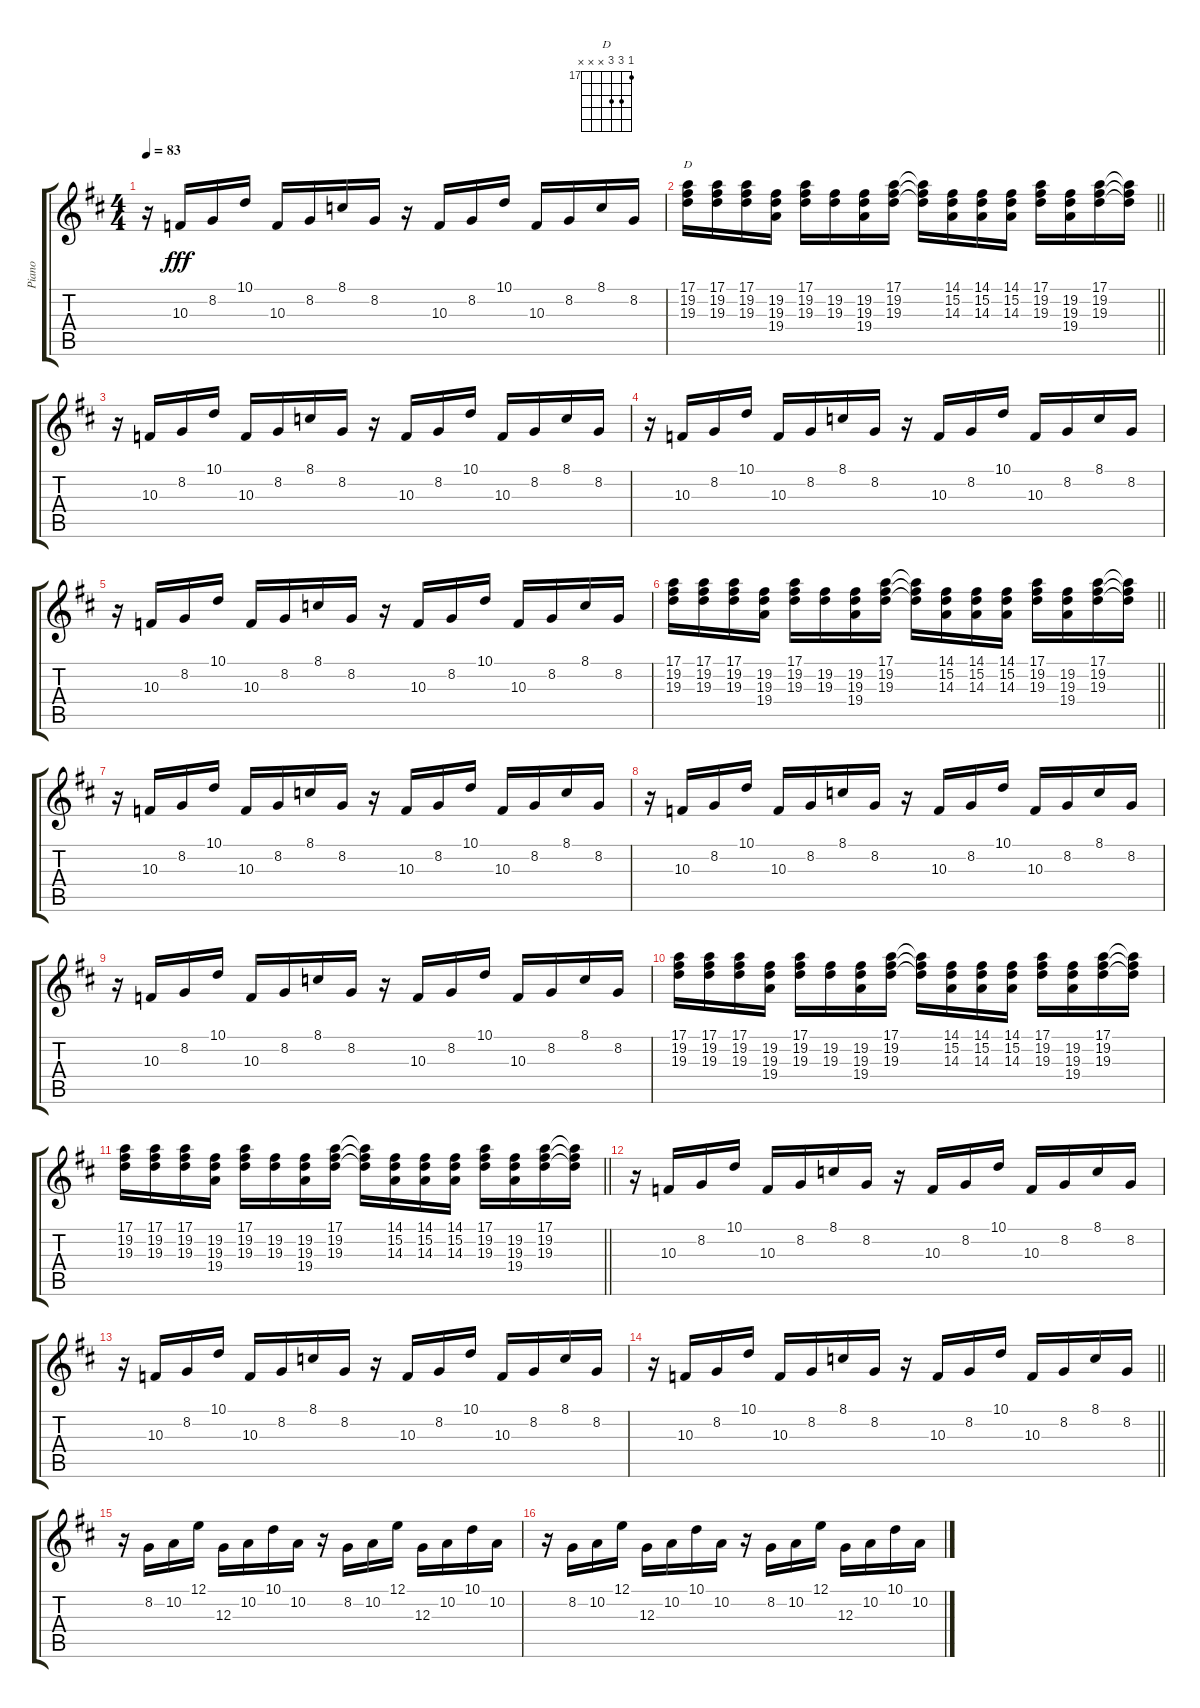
\track ("Piano" "Piano") {instrument electricgrandpiano}
\staff {score tabs}
\tuning (E4 B3 G3 D3 A2 E2) {hide}
\chord ("D" 17 19 19 x x x) {firstfret 17}
\ts (4 4)
\tempo 83
\clef g2
\ks d
r.16{dy fff} 10.3.16 8.2.16 10.1.16 10.3.16 8.2.16 8.1.16 8.2.16 r.16 10.3.16 8.2.16 10.1.16 10.3.16 8.2.16 8.1.16 8.2.16 |
\barLineRight lightlight
(17.1 19.2 19.3).16{ch "D"} (17.1 19.2 19.3).16 (17.1 19.2 19.3).16 (19.2 19.3 19.4).16 (17.1 19.2 19.3).16 (19.2 19.3).16 (19.2 19.3 19.4).16 (17.1 19.2 19.3).16 (17.1{t} 19.2{t} 19.3{t}).16 (14.1 15.2 14.3).16 (14.1 15.2 14.3).16 (14.1 15.2 14.3).16 (17.1 19.2 19.3).16 (19.2 19.3 19.4).16 (17.1 19.2 19.3).16 (17.1{t} 19.2{t} 19.3{t}).16 |
r.16 10.3.16 8.2.16 10.1.16 10.3.16 8.2.16 8.1.16 8.2.16 r.16 10.3.16 8.2.16 10.1.16 10.3.16 8.2.16 8.1.16 8.2.16 |
r.16 10.3.16 8.2.16 10.1.16 10.3.16 8.2.16 8.1.16 8.2.16 r.16 10.3.16 8.2.16 10.1.16 10.3.16 8.2.16 8.1.16 8.2.16 |
r.16 10.3.16 8.2.16 10.1.16 10.3.16 8.2.16 8.1.16 8.2.16 r.16 10.3.16 8.2.16 10.1.16 10.3.16 8.2.16 8.1.16 8.2.16 |
\barLineRight lightlight
(17.1 19.2 19.3).16 (17.1 19.2 19.3).16 (17.1 19.2 19.3).16 (19.2 19.3 19.4).16 (17.1 19.2 19.3).16 (19.2 19.3).16 (19.2 19.3 19.4).16 (17.1 19.2 19.3).16 (17.1{t} 19.2{t} 19.3{t}).16 (14.1 15.2 14.3).16 (14.1 15.2 14.3).16 (14.1 15.2 14.3).16 (17.1 19.2 19.3).16 (19.2 19.3 19.4).16 (17.1 19.2 19.3).16 (17.1{t} 19.2{t} 19.3{t}).16 |
r.16 10.3.16 8.2.16 10.1.16 10.3.16 8.2.16 8.1.16 8.2.16 r.16 10.3.16 8.2.16 10.1.16 10.3.16 8.2.16 8.1.16 8.2.16 |
r.16 10.3.16 8.2.16 10.1.16 10.3.16 8.2.16 8.1.16 8.2.16 r.16 10.3.16 8.2.16 10.1.16 10.3.16 8.2.16 8.1.16 8.2.16 |
r.16 10.3.16 8.2.16 10.1.16 10.3.16 8.2.16 8.1.16 8.2.16 r.16 10.3.16 8.2.16 10.1.16 10.3.16 8.2.16 8.1.16 8.2.16 |
(17.1 19.2 19.3).16 (17.1 19.2 19.3).16 (17.1 19.2 19.3).16 (19.2 19.3 19.4).16 (17.1 19.2 19.3).16 (19.2 19.3).16 (19.2 19.3 19.4).16 (17.1 19.2 19.3).16 (17.1{t} 19.2{t} 19.3{t}).16 (14.1 15.2 14.3).16 (14.1 15.2 14.3).16 (14.1 15.2 14.3).16 (17.1 19.2 19.3).16 (19.2 19.3 19.4).16 (17.1 19.2 19.3).16 (17.1{t} 19.2{t} 19.3{t}).16 |
\barLineRight lightlight
(17.1 19.2 19.3).16 (17.1 19.2 19.3).16 (17.1 19.2 19.3).16 (19.2 19.3 19.4).16 (17.1 19.2 19.3).16 (19.2 19.3).16 (19.2 19.3 19.4).16 (17.1 19.2 19.3).16 (17.1{t} 19.2{t} 19.3{t}).16 (14.1 15.2 14.3).16 (14.1 15.2 14.3).16 (14.1 15.2 14.3).16 (17.1 19.2 19.3).16 (19.2 19.3 19.4).16 (17.1 19.2 19.3).16 (17.1{t} 19.2{t} 19.3{t}).16 |
r.16 10.3.16 8.2.16 10.1.16 10.3.16 8.2.16 8.1.16 8.2.16 r.16 10.3.16 8.2.16 10.1.16 10.3.16 8.2.16 8.1.16 8.2.16 |
r.16 10.3.16 8.2.16 10.1.16 10.3.16 8.2.16 8.1.16 8.2.16 r.16 10.3.16 8.2.16 10.1.16 10.3.16 8.2.16 8.1.16 8.2.16 |
\barLineRight lightlight
r.16 10.3.16 8.2.16 10.1.16 10.3.16 8.2.16 8.1.16 8.2.16 r.16 10.3.16 8.2.16 10.1.16 10.3.16 8.2.16 8.1.16 8.2.16 |
r.16 8.2.16 10.2.16 12.1.16 12.3.16 10.2.16 10.1.16 10.2.16 r.16 8.2.16 10.2.16 12.1.16 12.3.16 10.2.16 10.1.16 10.2.16 |
r.16 8.2.16 10.2.16 12.1.16 12.3.16 10.2.16 10.1.16 10.2.16 r.16 8.2.16 10.2.16 12.1.16 12.3.16 10.2.16 10.1.16 10.2.16
